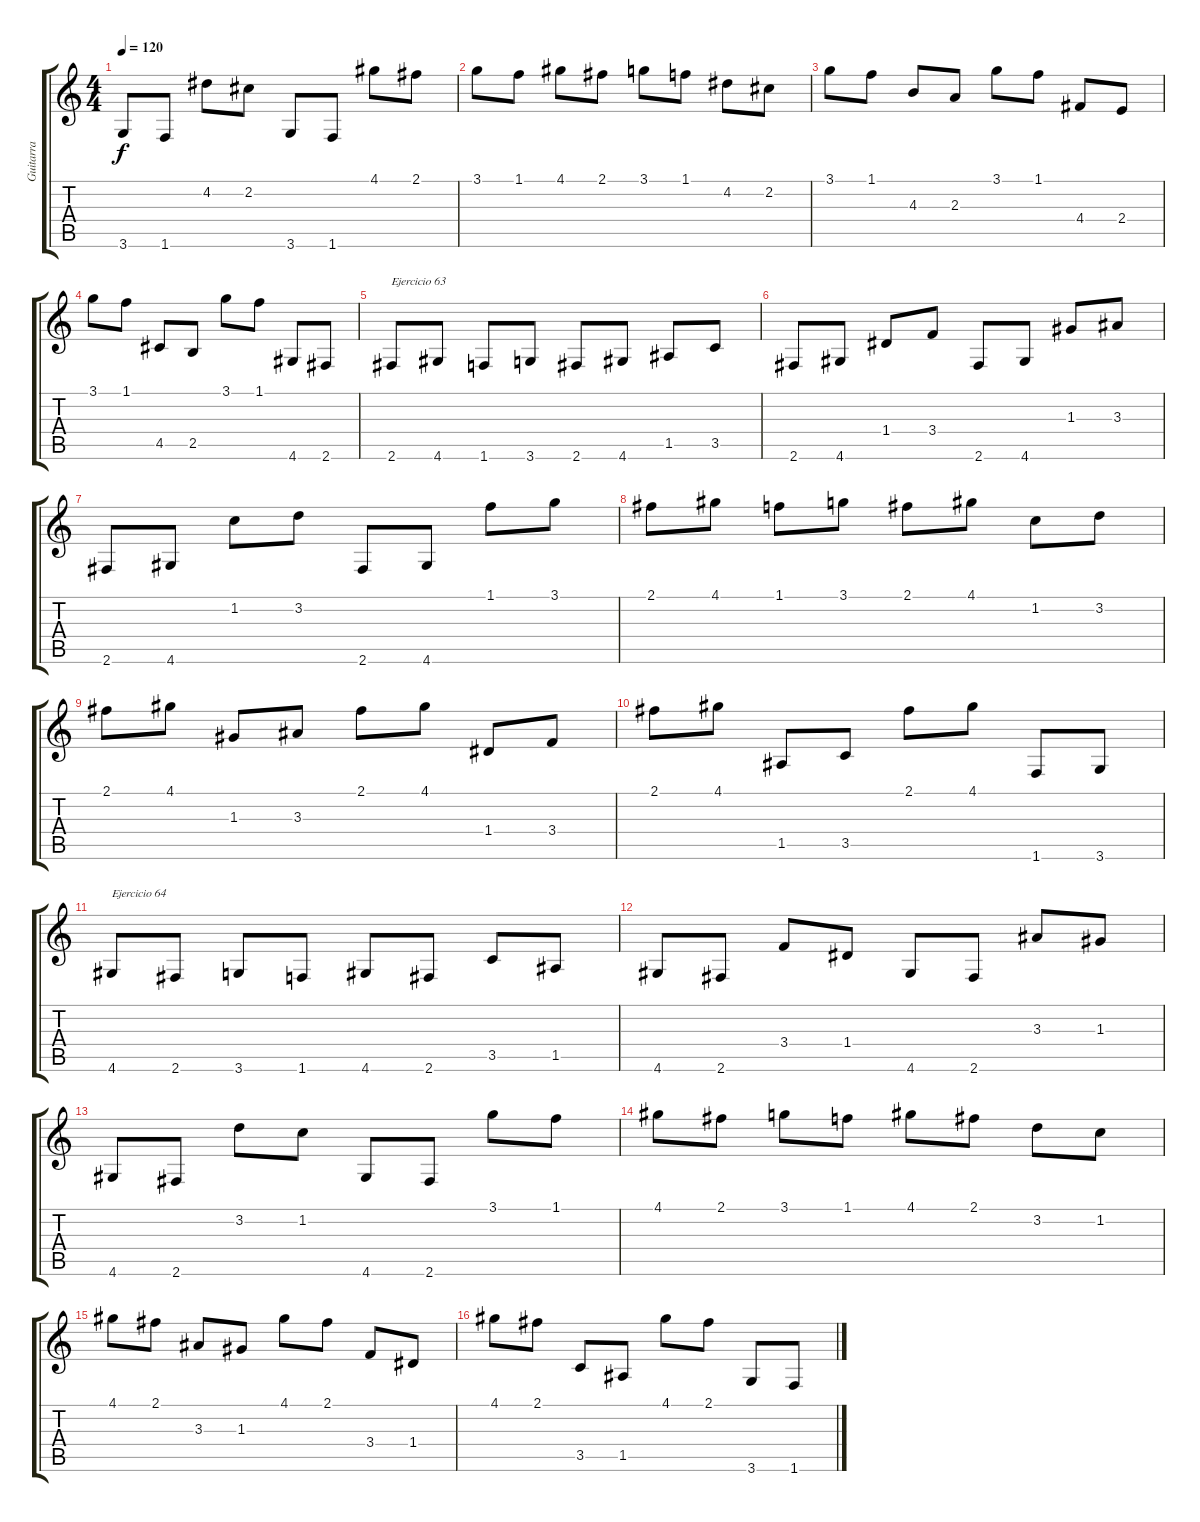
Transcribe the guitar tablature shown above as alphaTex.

\track ("Guitarra " "Guitarra ") {instrument acousticguitarnylon}
\staff {score tabs}
\tuning (E4 B3 G3 D3 A2 E2) {hide}
\ts (4 4)
\tempo 120
\clef g2
\ks c
3.6.8{dy f} 1.6.8 4.2.8 2.2.8 3.6.8 1.6.8 4.1.8 2.1.8 |
3.1.8 1.1.8 4.1.8 2.1.8 3.1.8 1.1.8 4.2.8 2.2.8 |
3.1.8 1.1.8 4.3.8 2.3.8 3.1.8 1.1.8 4.4.8 2.4.8 |
3.1.8 1.1.8 4.5.8 2.5.8 3.1.8 1.1.8 4.6.8 2.6.8 |
2.6.8{txt "Ejercicio 63"} 4.6.8 1.6.8 3.6.8 2.6.8 4.6.8 1.5.8 3.5.8 |
2.6.8 4.6.8 1.4.8 3.4.8 2.6.8 4.6.8 1.3.8 3.3.8 |
2.6.8 4.6.8 1.2.8 3.2.8 2.6.8 4.6.8 1.1.8 3.1.8 |
2.1.8 4.1.8 1.1.8 3.1.8 2.1.8 4.1.8 1.2.8 3.2.8 |
2.1.8 4.1.8 1.3.8 3.3.8 2.1.8 4.1.8 1.4.8 3.4.8 |
2.1.8 4.1.8 1.5.8 3.5.8 2.1.8 4.1.8 1.6.8 3.6.8 |
4.6.8{txt "Ejercicio 64"} 2.6.8 3.6.8 1.6.8 4.6.8 2.6.8 3.5.8 1.5.8 |
4.6.8 2.6.8 3.4.8 1.4.8 4.6.8 2.6.8 3.3.8 1.3.8 |
4.6.8 2.6.8 3.2.8 1.2.8 4.6.8 2.6.8 3.1.8 1.1.8 |
4.1.8 2.1.8 3.1.8 1.1.8 4.1.8 2.1.8 3.2.8 1.2.8 |
4.1.8 2.1.8 3.3.8 1.3.8 4.1.8 2.1.8 3.4.8 1.4.8 |
4.1.8 2.1.8 3.5.8 1.5.8 4.1.8 2.1.8 3.6.8 1.6.8
